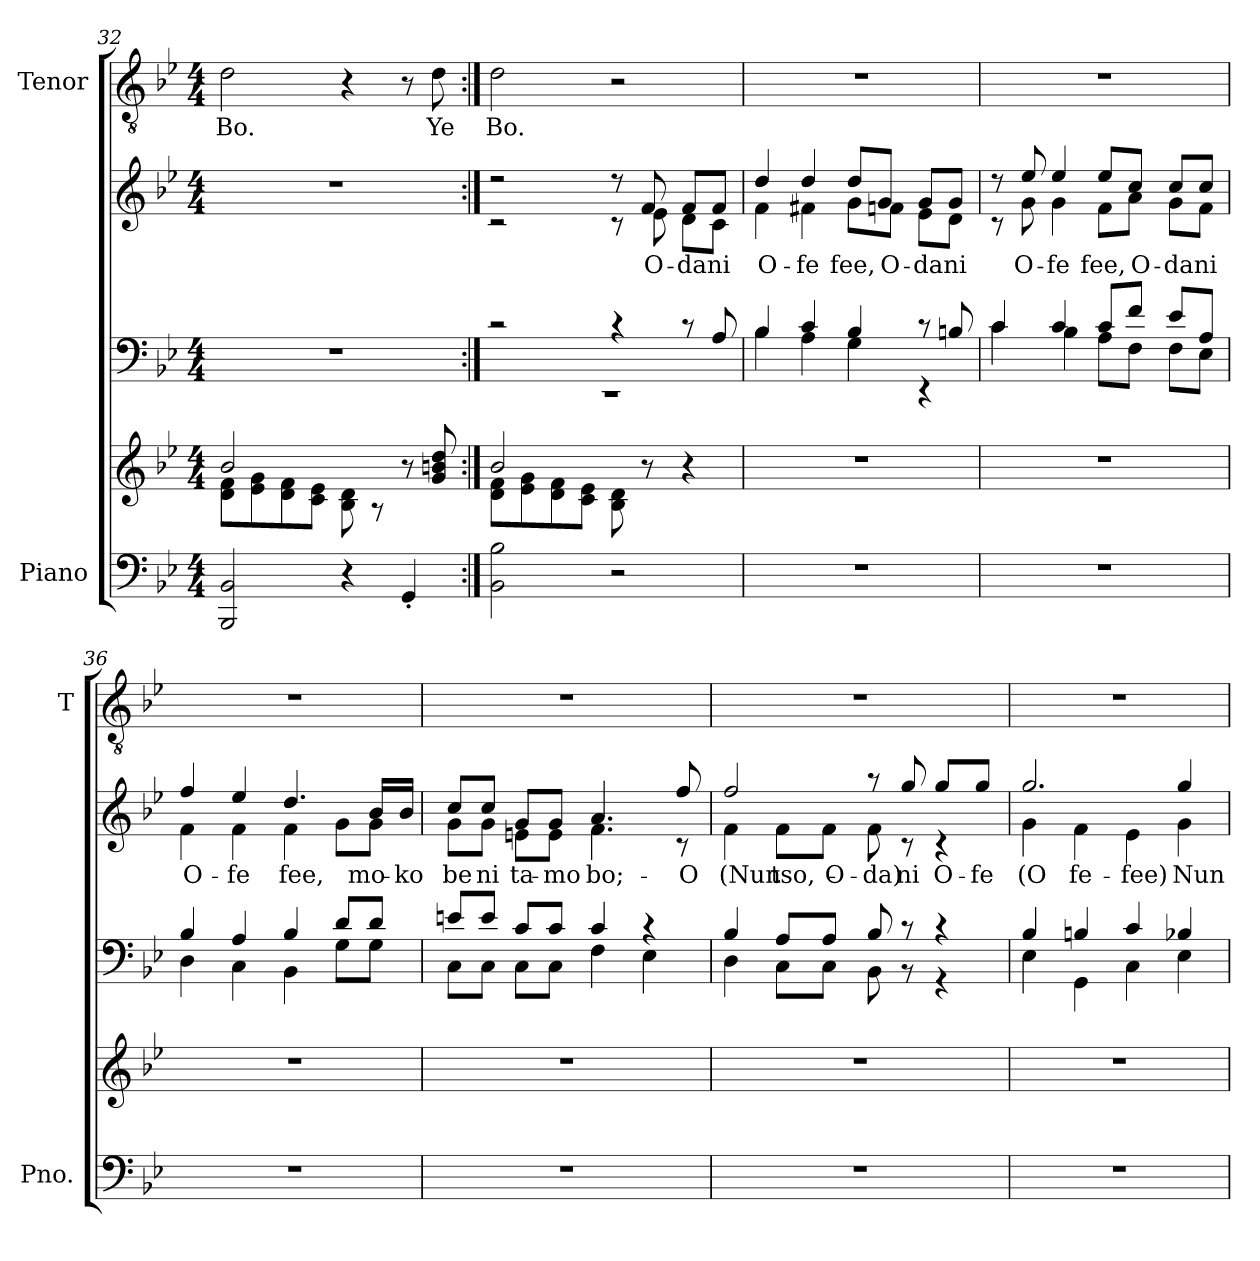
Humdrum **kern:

**kern	**kern	**kern	**kern	**text	**kern	**text
*part3	*part3	*part2	*part2	*part2	*part1	*part1
*staff5	*staff4	*staff3	*staff2	*staff2	*staff1	*staff1
*I"Piano	*	*	*	*	*I"Tenor	*
*I'Pno.	*	*	*	*	*I'T	*
!!LO:PB:g=z
*clefF4	*clefG2	*clefF4	*clefG2	*	*clefGv2	*
*k[b-e-]	*k[b-e-]	*k[b-e-]	*k[b-e-]	*	*k[b-e-]	*
*B-:	*B-:	*B-:	*B-:	*	*B-:	*
*M4/4	*M4/4	*M4/4	*M4/4	*	*M4/4	*
=32	=32	=32	=32	=32	=32	=32
*	*^	*	*	*	*	*
!	!	!	!	!	!	!	!LO:LY:b
2BBB-/ 2BB-/	2b-/	8d\ 8f\L	1r	1r	.	2d\	Bo.
.	.	8e-\ 8g\	.	.	.	.	.
.	.	8d\ 8f\	.	.	.	.	.
.	.	8c\ 8e-\J	.	.	.	.	.
4r	4ryy	8B-\ 8d\	.	.	.	4r	.
.	.	8rG	.	.	.	.	.
4GG'>/	8r	4ryy	.	.	.	8r	.
!	!	!	!	!	!	!	!LO:LY:b
.	8g/ 8bn/ 8dd/	.	.	.	.	8d\	Ye
=33:|!	=33:|!	=33:|!	=33:|!	=33:|!	=33:|!	=33:|!	=33:|!
*	*	*	*^	*^	*	*	*
!	!	!	!	!	!	!	!	!	!LO:LY:b
2BB-\ 2B-\	2b-/	8d\ 8f\L	2rc	1rEE	2r	2r	.	2d\	Bo.
.	.	8e-\ 8g\	.	.	.	.	.	.	.
.	.	8d\ 8f\	.	.	.	.	.	.	.
.	.	8c\ 8e-\J	.	.	.	.	.	.	.
2r	8ryy	8B-\ 8d\	4rc	.	8r	8r	.	2r	.
!	!	!	!	!	!	!	!LO:LY:b	!	!
.	8r	8ryy	.	.	8f/	8e-\	O-	.	.
!	!	!	!	!	!	!	!LO:LY:b	!	!
.	4r	4ryy	8rc	.	8f/L	8d\L	-da	.	.
!	!	!	!	!	!	!	!LO:LY:b	!	!
.	.	.	8A/	.	8f/J	8c\J	ni	.	.
*	*v	*v	*	*	*	*	*	*	*
=34	=34	=34	=34	=34	=34	=34	=34	=34
!	!	!	!	!	!	!LO:LY:b	!	!
1r	1r	4B-/	4B-\	4dd/	4f\	O-	1r	.
!	!	!	!	!	!	!LO:LY:b	!	!
.	.	4c/	4A\	4dd/	4f#X\	-fe	.	.
!	!	!	!	!	!	!LO:LY:b	!	!
.	.	4B-/	4G\	8dd/L	8g\L	fee,	.	.
!	!	!	!	!	!	!LO:LY:b	!	!
.	.	.	.	8g/J	8fn\J	O-	.	.
!	!	!	!	!	!	!LO:LY:b	!	!
.	.	8rc	4rEE	8g/L	8e-\L	-da	.	.
!	!	!	!	!	!	!LO:LY:b	!	!
.	.	8Bn/	.	8g/J	8d\J	ni	.	.
=35	=35	=35	=35	=35	=35	=35	=35	=35
1r	1r	4c/	4c\	8r	8r	.	1r	.
!	!	!	!	!	!	!LO:LY:b	!	!
.	.	.	.	8ee-/	8g\	O-	.	.
!	!	!	!	!	!	!LO:LY:b	!	!
.	.	4c/	4B-\	4ee-/	4g\	-fe	.	.
!	!	!	!	!	!	!LO:LY:b	!	!
.	.	8c/L	8A\L	8ee-/L	8f\L	fee,	.	.
!	!	!	!	!	!	!LO:LY:b	!	!
.	.	8f/J	8F\J	8cc/J	8a\J	O-	.	.
!	!	!	!	!	!	!LO:LY:b	!	!
.	.	8e-/L	8F\L	8cc/L	8g\L	-da	.	.
!	!	!	!	!	!	!LO:LY:b	!	!
.	.	8A/J	8E-\J	8cc/J	8f\J	ni	.	.
!!LO:LB:g=z
=36	=36	=36	=36	=36	=36	=36	=36	=36
!	!	!	!	!	!	!LO:LY:b	!	!
1r	1r	4B-/	4D\	4ff/	4f\	O-	1r	.
!	!	!	!	!	!	!LO:LY:b	!	!
.	.	4A/	4C\	4ee-/	4f\	-fe	.	.
!	!	!	!	!	!	!LO:LY:b	!	!
.	.	4B-/	4BB-\	4.dd/	4f\	fee,	.	.
.	.	8d/L	8G\L	.	8g\L	.	.	.
!	!	!	!	!	!	!LO:LY:b	!	!
.	.	8d/J	8G\J	16b-/LL	8g\J	mo-	.	.
!	!	!	!	!	!	!LO:LY:b	!	!
.	.	.	.	16b-/JJ	.	-ko	.	.
=37	=37	=37	=37	=37	=37	=37	=37	=37
!	!	!	!	!	!	!LO:LY:b	!	!
1r	1r	8en/L	8C\L	8cc/L	8g\L	be	1r	.
!	!	!	!	!	!	!LO:LY:b	!	!
.	.	8e/J	8C\J	8cc/J	8g\J	ni	.	.
!	!	!	!	!	!	!LO:LY:b	!	!
.	.	8c/L	8C\L	8g/L	8en\L	ta-	.	.
!	!	!	!	!	!	!LO:LY:b	!	!
.	.	8c/J	8C\J	8g/J	8e\J	-mo	.	.
!	!	!	!	!	!	!LO:LY:b	!	!
.	.	4c/	4F\	4.a/	4.f\	bo;-	.	.
.	.	4rc	4E-\	.	.	.	.	.
!	!	!	!	!	!	!LO:LY:a	!	!
.	.	.	.	8ff/	8rc	-O	.	.
=38	=38	=38	=38	=38	=38	=38	=38	=38
!	!	!	!	!	!	!LO:LY:a	!	!
!	!	!	!	!	!	!LO:LY:b	!	!
1r	1r	4B-/	4D\	2ff/	4f\	(Nun-	1r	.
!	!	!	!	!	!	!LO:LY:b	!	!
.	.	8A/L	8C\L	.	8f\L	-tso,	.	.
!	!	!	!	!	!	!LO:LY:b	!	!
.	.	8A/J	8C\J	.	8f\J	O-	.	.
!	!	!	!	!	!	!LO:LY:b	!	!
.	.	8B-/	8BB-\	8raa	8f\	-da)	.	.
!	!	!	!	!	!	!LO:LY:a	!	!
.	.	8r	8r	8gg/	8rc	ni	.	.
!	!	!	!	!	!	!LO:LY:a	!	!
.	.	4r	4r	8gg/L	4rc	O-	.	.
!	!	!	!	!	!	!LO:LY:a	!	!
.	.	.	.	8gg/J	.	-fe	.	.
=39	=39	=39	=39	=39	=39	=39	=39	=39
!	!	!	!	!	!	!LO:LY:a	!	!
!	!	!	!	!	!	!LO:LY:b	!	!
1r	1r	4B-/	4E-\	2.gg/	4g\	-(O-	1r	.
!	!	!	!	!	!	!LO:LY:b	!	!
.	.	4Bn/	4GG\	.	4f\	-fe	.	.
!	!	!	!	!	!	!LO:LY:b	!	!
.	.	4c/	4C\	.	4e-\	fee)	.	.
!	!	!	!	!	!	!LO:LY:a	!	!
!	!	!	!	!	!	!LO:LY:b	!	!
.	.	4B-X/	4E-\	4gg/	4g\	Nun-	.	.
*	*	*v	*v	*	*	*	*	*
*	*	*	*v	*v	*	*	*
=	=	=	=	=	=	=
*-	*-	*-	*-	*-	*-	*-
